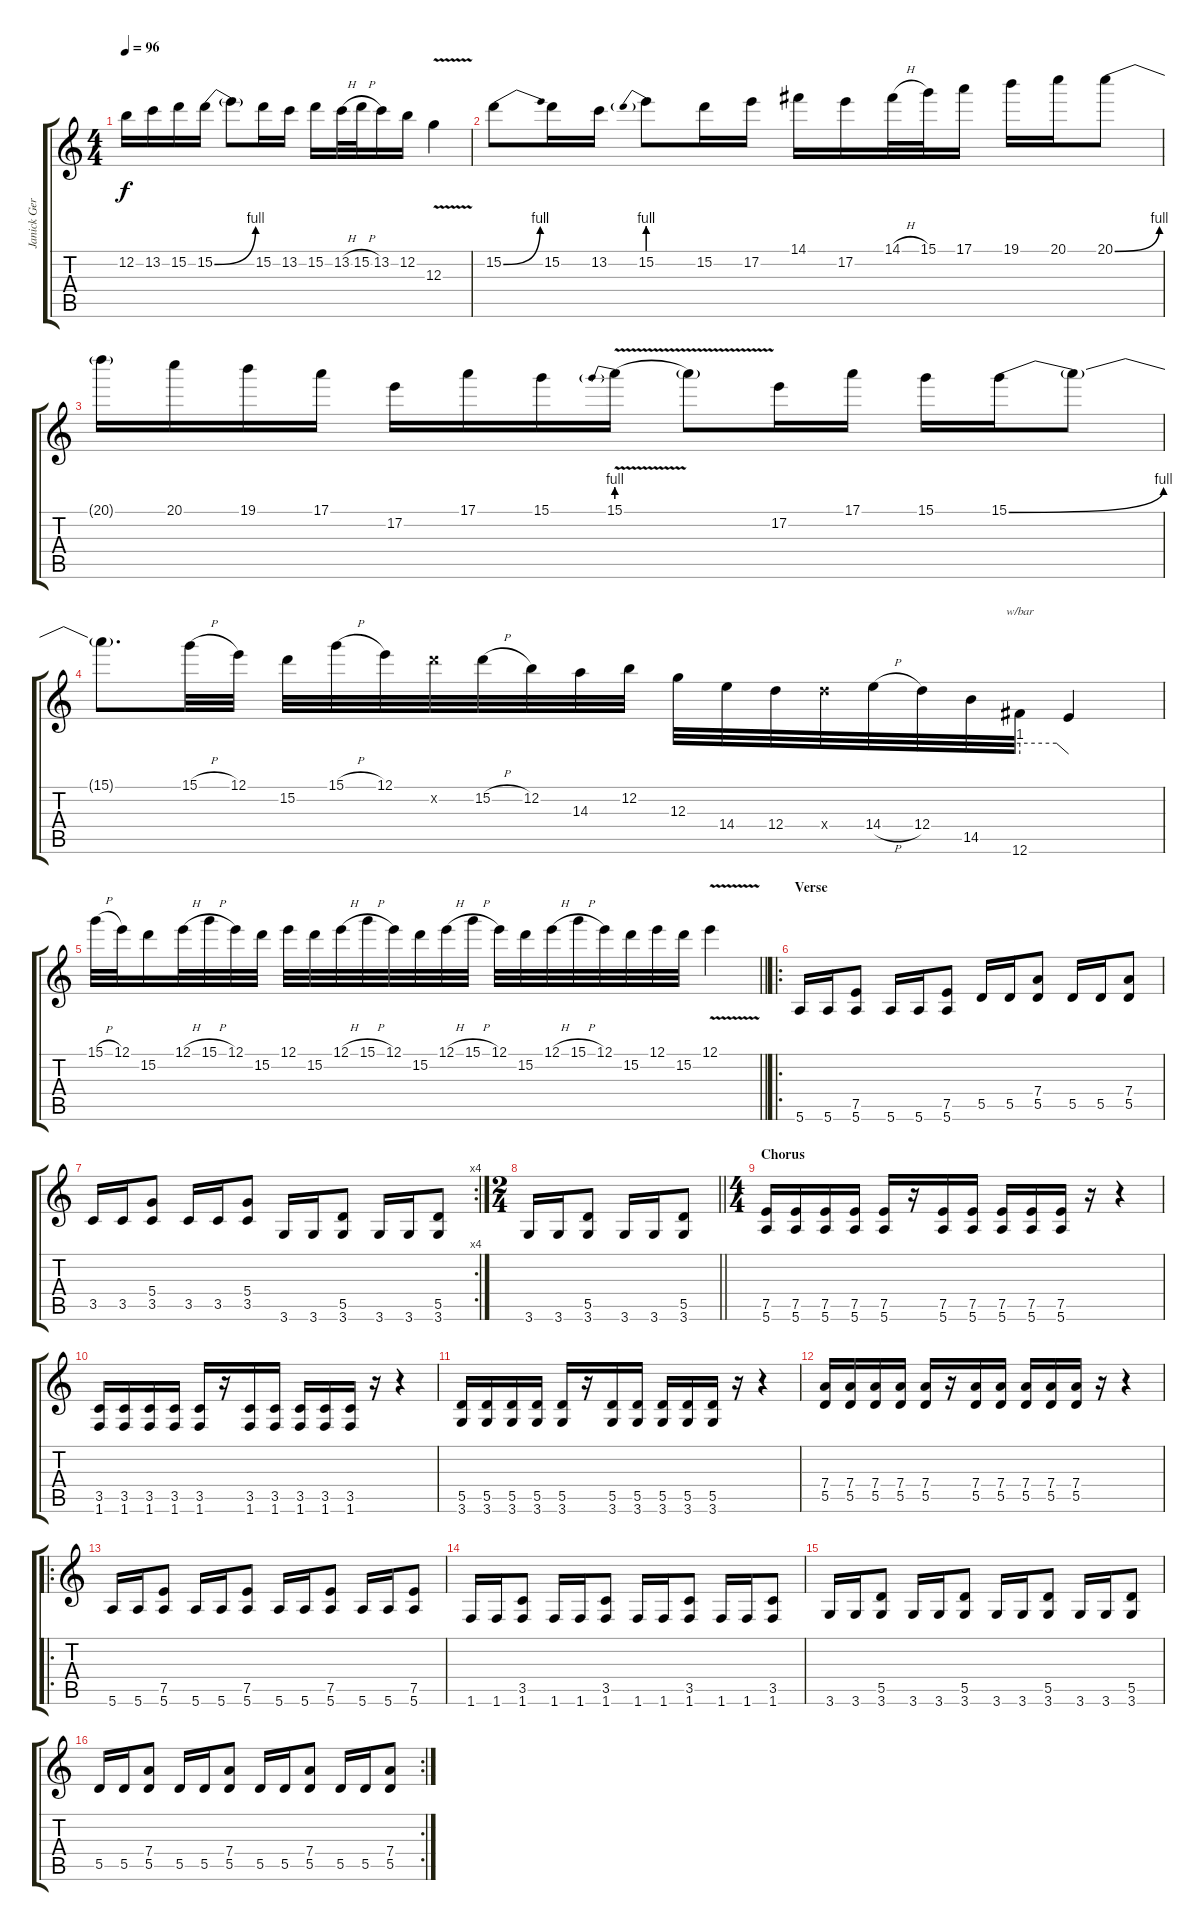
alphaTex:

\track ("Janick Gers" "Janick Ger") {instrument distortionguitar}
\staff {score tabs}
\tuning (E4 B3 G3 D3 A2 E2) {hide}
\ts (4 4)
\tempo 96
\clef g2
\ks c
12.2.16{dy f} 13.2.16 15.2.16 15.2{be (bend 0 0 60 4)}.16 15.2{t}.8 15.2.16 13.2.16 15.2.16 13.2{h}.32 15.2{h}.32 13.2.16 12.2.16 12.3{v}.4 |
15.2{be (bend 0 0 60 4)}.8 15.2.16 13.2.16 15.2{be (prebend 0 4 60 4)}.8 15.2.16 17.2.16 14.1.16 17.2.16 14.1{h}.32 15.1.32 17.1.16 19.1.16 20.1.16 20.1{be (bend 0 0 60 4)}.8 |
20.1{t}.16 20.1.16 19.1.16 17.1.16 17.2.16 17.1.16 15.1.16 15.1{be (prebend 0 4 60 4) v}.16 15.1{t}.8 17.2.16 17.1.16 15.1.16 15.1{be (bend 0 0 60 4)}.16 15.1{t}.8 |
15.1{t}.8{d} 15.1{h}.32 12.1.32 15.2.32 15.1{h}.32 12.1.32 15.2{x}.32 15.2{h}.32 12.2.32 14.3.32 12.2.32 12.3.32 14.4.32 12.4.32 12.4{x}.32 14.4{h}.32 12.4.32 14.5.32 12.6.32{tbe (custom default 0 4 45 4 60 0)} 12.6{t}.4 |
\barLineRight lightlight
15.1{h}.32 12.1.32 15.2.16 12.1{h}.32 15.1{h}.32 12.1.32 15.2.32 12.1.32 15.2.32 12.1{h}.32 15.1{h}.32 12.1.32 15.2.32 12.1{h}.32 15.1{h}.32 12.1.32 15.2.32 12.1{h}.32 15.1{h}.32 12.1.32 15.2.32 12.1.32 15.2.32 12.1{v}.4 |
\ro
\section ("" "Verse")
5.6.16 5.6.16 (7.5 5.6).8 5.6.16 5.6.16 (7.5 5.6).8 5.5.16 5.5.16 (7.4 5.5).8 5.5.16 5.5.16 (7.4 5.5).8 |
\rc 4
3.5.16 3.5.16 (5.4 3.5).8 3.5.16 3.5.16 (5.4 3.5).8 3.6.16 3.6.16 (5.5 3.6).8 3.6.16 3.6.16 (5.5 3.6).8 |
\ts (2 4)
\barLineRight lightlight
3.6.16 3.6.16 (5.5 3.6).8 3.6.16 3.6.16 (5.5 3.6).8 |
\ts (4 4)
\section ("" "Chorus")
(7.5 5.6).16 (7.5 5.6).16 (7.5 5.6).16 (7.5 5.6).16 (7.5 5.6).16 r.16 (7.5 5.6).16 (7.5 5.6).16 (7.5 5.6).16 (7.5 5.6).16 (7.5 5.6).16 r.16 r.4 |
(3.5 1.6).16 (3.5 1.6).16 (3.5 1.6).16 (3.5 1.6).16 (3.5 1.6).16 r.16 (3.5 1.6).16 (3.5 1.6).16 (3.5 1.6).16 (3.5 1.6).16 (3.5 1.6).16 r.16 r.4 |
(5.5 3.6).16 (5.5 3.6).16 (5.5 3.6).16 (5.5 3.6).16 (5.5 3.6).16 r.16 (5.5 3.6).16 (5.5 3.6).16 (5.5 3.6).16 (5.5 3.6).16 (5.5 3.6).16 r.16 r.4 |
(7.4 5.5).16 (7.4 5.5).16 (7.4 5.5).16 (7.4 5.5).16 (7.4 5.5).16 r.16 (7.4 5.5).16 (7.4 5.5).16 (7.4 5.5).16 (7.4 5.5).16 (7.4 5.5).16 r.16 r.4 |
\ro
5.6.16 5.6.16 (7.5 5.6).8 5.6.16 5.6.16 (7.5 5.6).8 5.6.16 5.6.16 (7.5 5.6).8 5.6.16 5.6.16 (7.5 5.6).8 |
1.6.16 1.6.16 (3.5 1.6).8 1.6.16 1.6.16 (3.5 1.6).8 1.6.16 1.6.16 (3.5 1.6).8 1.6.16 1.6.16 (3.5 1.6).8 |
3.6.16 3.6.16 (5.5 3.6).8 3.6.16 3.6.16 (5.5 3.6).8 3.6.16 3.6.16 (5.5 3.6).8 3.6.16 3.6.16 (5.5 3.6).8 |
\rc 2
5.5.16 5.5.16 (7.4 5.5).8 5.5.16 5.5.16 (7.4 5.5).8 5.5.16 5.5.16 (7.4 5.5).8 5.5.16 5.5.16 (7.4 5.5).8
